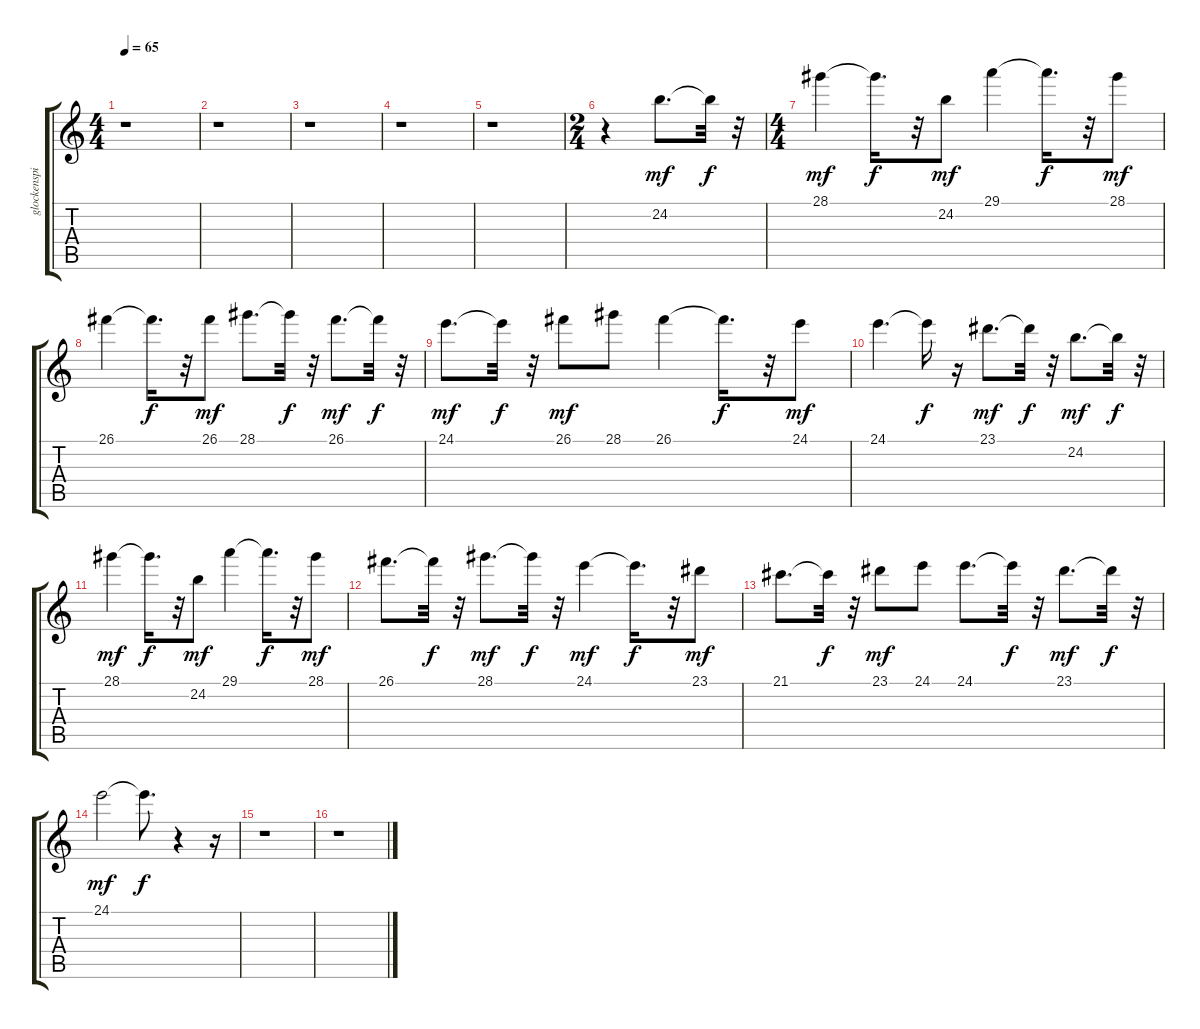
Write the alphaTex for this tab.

\track ("glockenspiel" "glockenspi") {instrument glockenspiel}
\staff {score tabs}
\tuning (E4 B3 G3 D3 A2 E2) {hide}
\ts (4 4)
\tempo 65
\clef g2
\ks c
r.1{dy mf instrument glockenspiel} |
r.1 |
r.1 |
r.1 |
r.1 |
\ts (2 4)
r.4 24.2.8{d} 24.2{t}.32{dy f} r.32 |
\ts (4 4)
28.1.4{dy mf} 28.1{t}.16{d dy f} r.32 24.2.8{dy mf} 29.1.4 29.1{t}.16{d dy f} r.32 28.1.8{dy mf} |
26.1.4 26.1{t}.16{d dy f} r.32 26.1.8{dy mf} 28.1.8{d} 28.1{t}.32{dy f} r.32 26.1.8{d dy mf} 26.1{t}.32{dy f} r.32 |
24.1.8{d dy mf} 24.1{t}.32{dy f} r.32 26.1.8{dy mf} 28.1.8 26.1.4 26.1{t}.16{d dy f} r.32 24.1.8{dy mf} |
24.1.4{d} 24.1{t}.16{dy f} r.16 23.1.8{d dy mf} 23.1{t}.32{dy f} r.32 24.2.8{d dy mf} 24.2{t}.32{dy f} r.32 |
28.1.4{dy mf} 28.1{t}.16{d dy f} r.32 24.2.8{dy mf} 29.1.4 29.1{t}.16{d dy f} r.32 28.1.8{dy mf} |
26.1.8{d} 26.1{t}.32{dy f} r.32 28.1.8{d dy mf} 28.1{t}.32{dy f} r.32 24.1.4{dy mf} 24.1{t}.16{d dy f} r.32 23.1.8{dy mf} |
21.1.8{d} 21.1{t}.32{dy f} r.32 23.1.8{dy mf} 24.1.8 24.1.8{d} 24.1{t}.32{dy f} r.32 23.1.8{d dy mf} 23.1{t}.32{dy f} r.32 |
24.1.2{dy mf} 24.1{t}.8{d dy f} r.4 r.16 |
r.1 |
r.1
